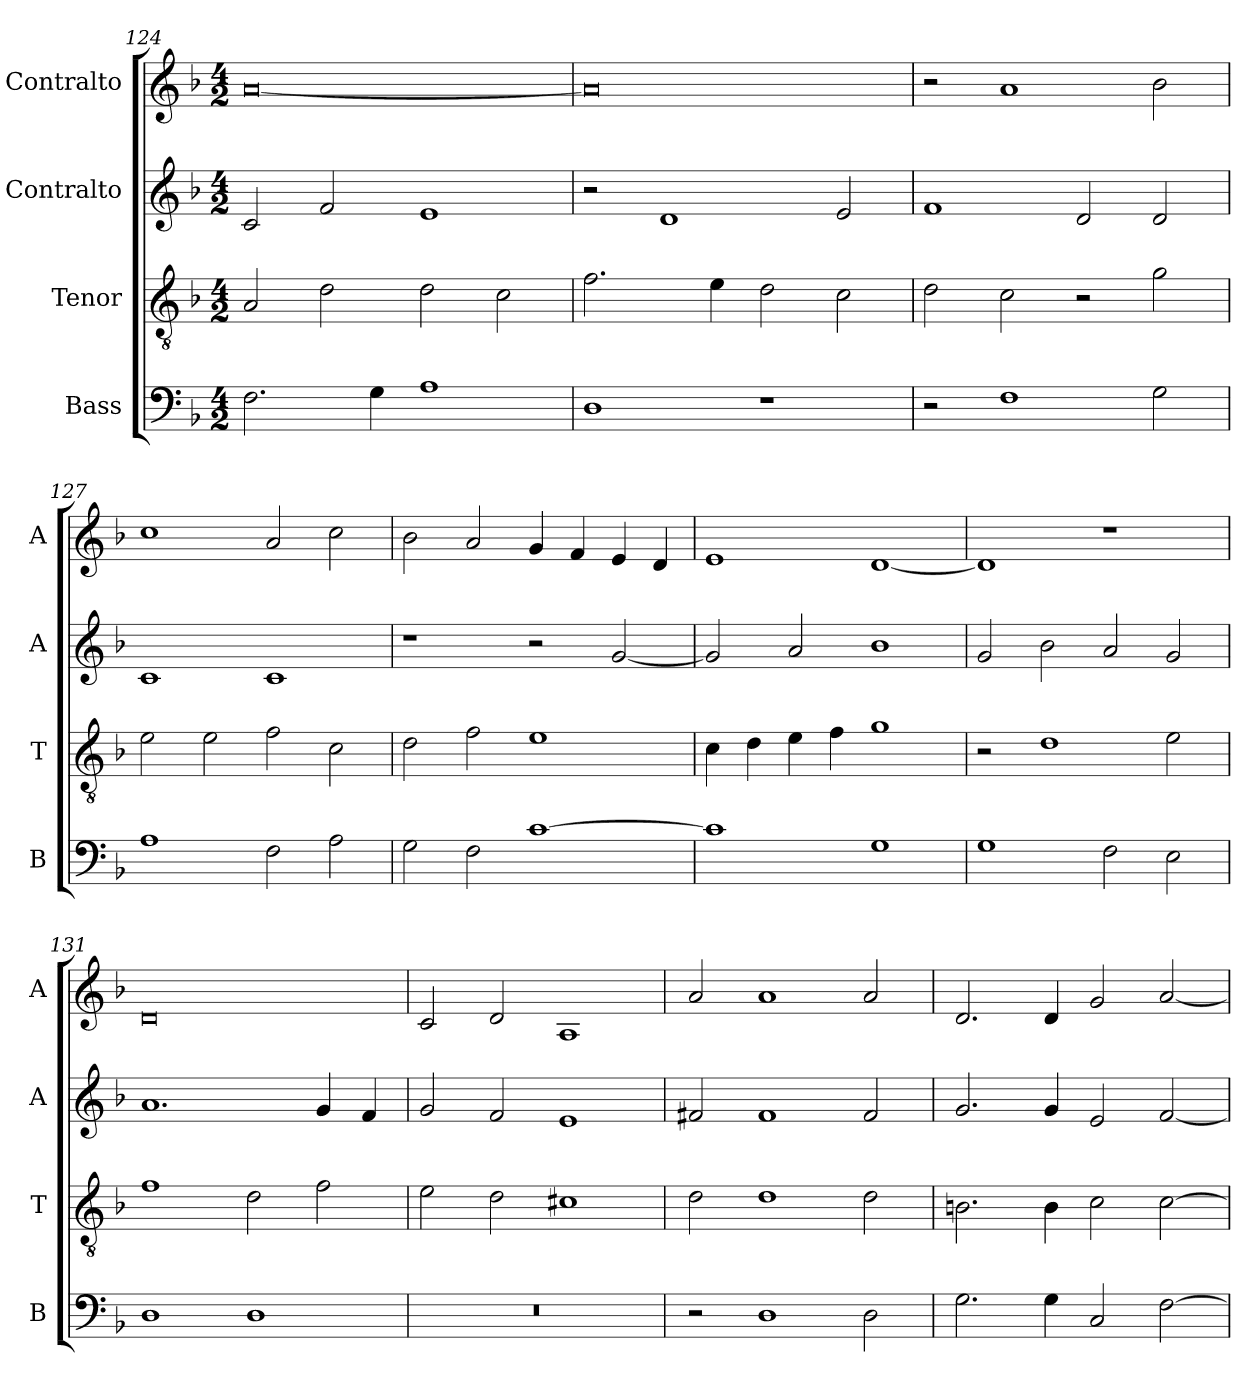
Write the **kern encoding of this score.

**kern	**kern	**kern	**kern
*part4	*part3	*part2	*part1
*staff4	*staff3	*staff2	*staff1
*I"Bass	*I"Tenor	*I"Contralto	*I"Contralto
*I'B	*I'T	*I'A	*I'A
*clefF4	*clefGv2	*clefG2	*clefG2
*k[b-]	*k[b-]	*k[b-]	*k[b-]
*F:ion	*F:ion	*F:ion	*F:ion
*M4/2	*M4/2	*M4/2	*M4/2
=124	=124	=124	=124
2.F	2A	2c	[0a
.	2d	2f	.
4G	.	.	.
1A	2d	1e	.
.	2c	.	.
=125	=125	=125	=125
1D	2.f	2r	0a]
.	.	1d	.
.	4e	.	.
1r	2d	.	.
.	2c	2e	.
=126	=126	=126	=126
2r	2d	1f	2r
1F	2c	.	1a
.	2r	2d	.
2G	2g	2d	2b-
=127	=127	=127	=127
1A	2e	1c	1cc
.	2e	.	.
2F	2f	1c	2a
2A	2c	.	2cc
=128	=128	=128	=128
2G	2d	1r	2b-
2F	2f	.	2a
[1c	1e	2r	4g
.	.	.	4f
.	.	[2g	4e
.	.	.	4d
=129	=129	=129	=129
1c]	4c	2g]	1e
.	4d	.	.
.	4e	2a	.
.	4f	.	.
1G	1g	1b-	[1d
=130	=130	=130	=130
1G	2r	2g	1d]
.	1d	2b-	.
2F	.	2a	1r
2E	2e	2g	.
=131	=131	=131	=131
1D	1f	1.a	0d
1D	2d	.	.
.	2f	4g	.
.	.	4f	.
=132	=132	=132	=132
0r	2e	2g	2c
.	2d	2f	2d
.	1c#X	1e	1A
=133	=133	=133	=133
2r	2d	2f#X	2a
1D	1d	1f#	1a
2D	2d	2f#	2a
=134	=134	=134	=134
2.G	2.Bn	2.g	2.d
4G	4B	4g	4d
2C	2c	2e	2g
[2F	[2c	[2f	[2a
=	=	=	=
*-	*-	*-	*-
